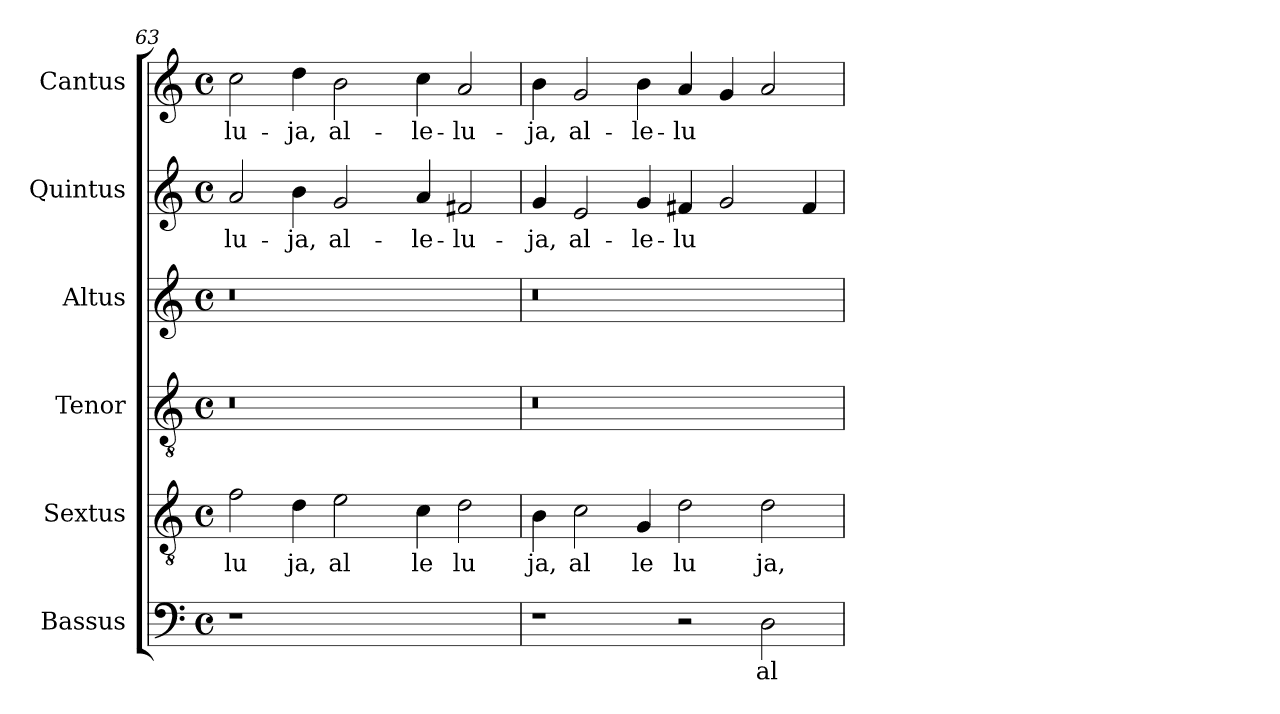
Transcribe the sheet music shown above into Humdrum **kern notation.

**kern	**text	**kern	**text	**kern	**kern	**kern	**text	**kern	**text
*part6	*part6	*part5	*part5	*part4	*part3	*part2	*part2	*part1	*part1
*staff6	*staff6	*staff5	*staff5	*staff4	*staff3	*staff2	*staff2	*staff1	*staff1
*I"Bassus	*	*I"Sextus	*	*I"Tenor	*I"Altus	*I"Quintus	*	*I"Cantus	*
!!LO:LB:g=z
*clefF4	*	*clefGv2	*	*clefGv2	*clefG2	*clefG2	*	*clefG2	*
*k[]	*	*k[]	*	*k[]	*k[]	*k[]	*	*k[]	*
*C:	*	*C:	*	*C:	*C:	*C:	*	*C:	*
*M4/4	*	*M4/4	*	*M4/4	*M4/4	*M4/4	*	*M4/4	*
*met(c)	*	*met(c)	*	*met(c)	*met(c)	*met(c)	*	*met(c)	*
=63	=63	=63	=63	=63	=63	=63	=63	=63	=63
!	!	!	!LO:LY:b:cj	!	!	!	!LO:LY:b:cj	!	!LO:LY:b:cj
1r	.	2f\	-lu	0r	0r	2a/	lu-	2cc\	-lu-
!	!	!	!LO:LY:b:cj	!	!	!	!LO:LY:b:cj	!	!LO:LY:b:cj
.	.	4d\	ja,	.	.	4b\	-ja,	4dd\	-ja,
!	!	!	!LO:LY:b:cj	!	!	!	!LO:LY:b:cj	!	!LO:LY:b:cj
.	.	2e\	al	.	.	2g/	al-	2b\	al-
1ryy	.	.	.	.	.	.	.	.	.
!	!	!	!LO:LY:b:cj	!	!	!	!LO:LY:b:cj	!	!LO:LY:b:cj
.	.	4c\	le	.	.	4a/	-le-	4cc\	-le-
!	!	!	!LO:LY:b:cj	!	!	!	!LO:LY:b:cj	!	!LO:LY:b:cj
.	.	2d\	lu	.	.	2f#X/	-lu-	2a/	-lu-
=64	=64	=64	=64	=64	=64	=64	=64	=64	=64
!	!	!	!LO:LY:b:cj	!	!	!	!LO:LY:b:cj	!	!LO:LY:b:cj
1r	.	4B\	ja,	0r	0r	4g/	-ja,	4b\	-ja,
!	!	!	!LO:LY:b:cj	!	!	!	!LO:LY:b:cj	!	!LO:LY:b:cj
.	.	2c\	al	.	.	2e/	al-	2g/	al-
!	!	!	!LO:LY:b:cj	!	!	!	!LO:LY:b:cj	!	!LO:LY:b:cj
.	.	4G/	le	.	.	4g/	-le-	4b\	-le-
!	!	!	!LO:LY:b:cj	!	!	!	!LO:LY:b:cj	!	!LO:LY:b:cj
2r	.	2d\	lu	.	.	4f#X/	-lu-	4a/	-lu-
!	!	!	!	!	!	!	!LO:LY:b:cj	!	!LO:LY:b:cj
.	.	.	.	.	.	2g/	--	4g/	--
!	!LO:LY:b:cj	!	!LO:LY:b:cj	!	!	!	!	!	!LO:LY:b:cj
2D\	al-	2d\	ja,	.	.	.	.	2a/	--
!	!	!	!	!	!	!	!LO:LY:b:cj	!	!
.	.	.	.	.	.	4f#/	--	.	.
=	=	=	=	=	=	=	=	=	=
*-	*-	*-	*-	*-	*-	*-	*-	*-	*-
